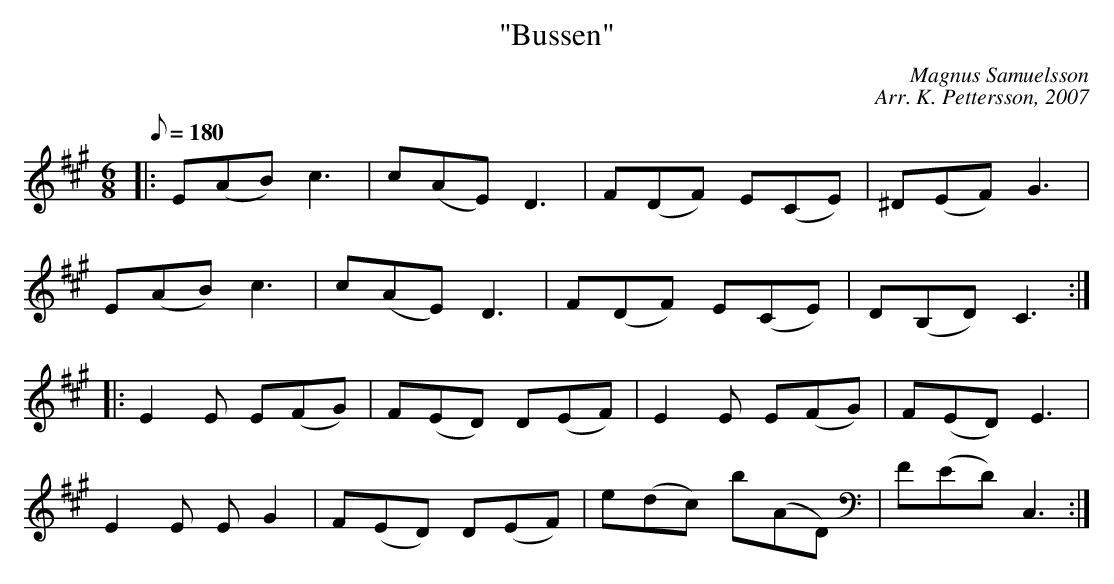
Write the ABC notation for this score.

X:1
T: "Bussen"
C: Magnus Samuelsson
C: Arr. K. Pettersson, 2007
M: 6/8
L: 1/8
K: A
Q: 180
|: E(AB) c3 | c(AE) D3 | F(DF) E(CE) | ^D(EF) G3 |
E(AB) c3 | c(AE) D3 | F(DF) E(CE) | D(B,D) C3 :|
|: E2E E(FG) | F(ED) D(EF) | E2E E(FG) | F(ED) E3 |
E2E EG2 | F(ED) D(EF) | e(dc) b(AD) | F(ED) C,3 :|
